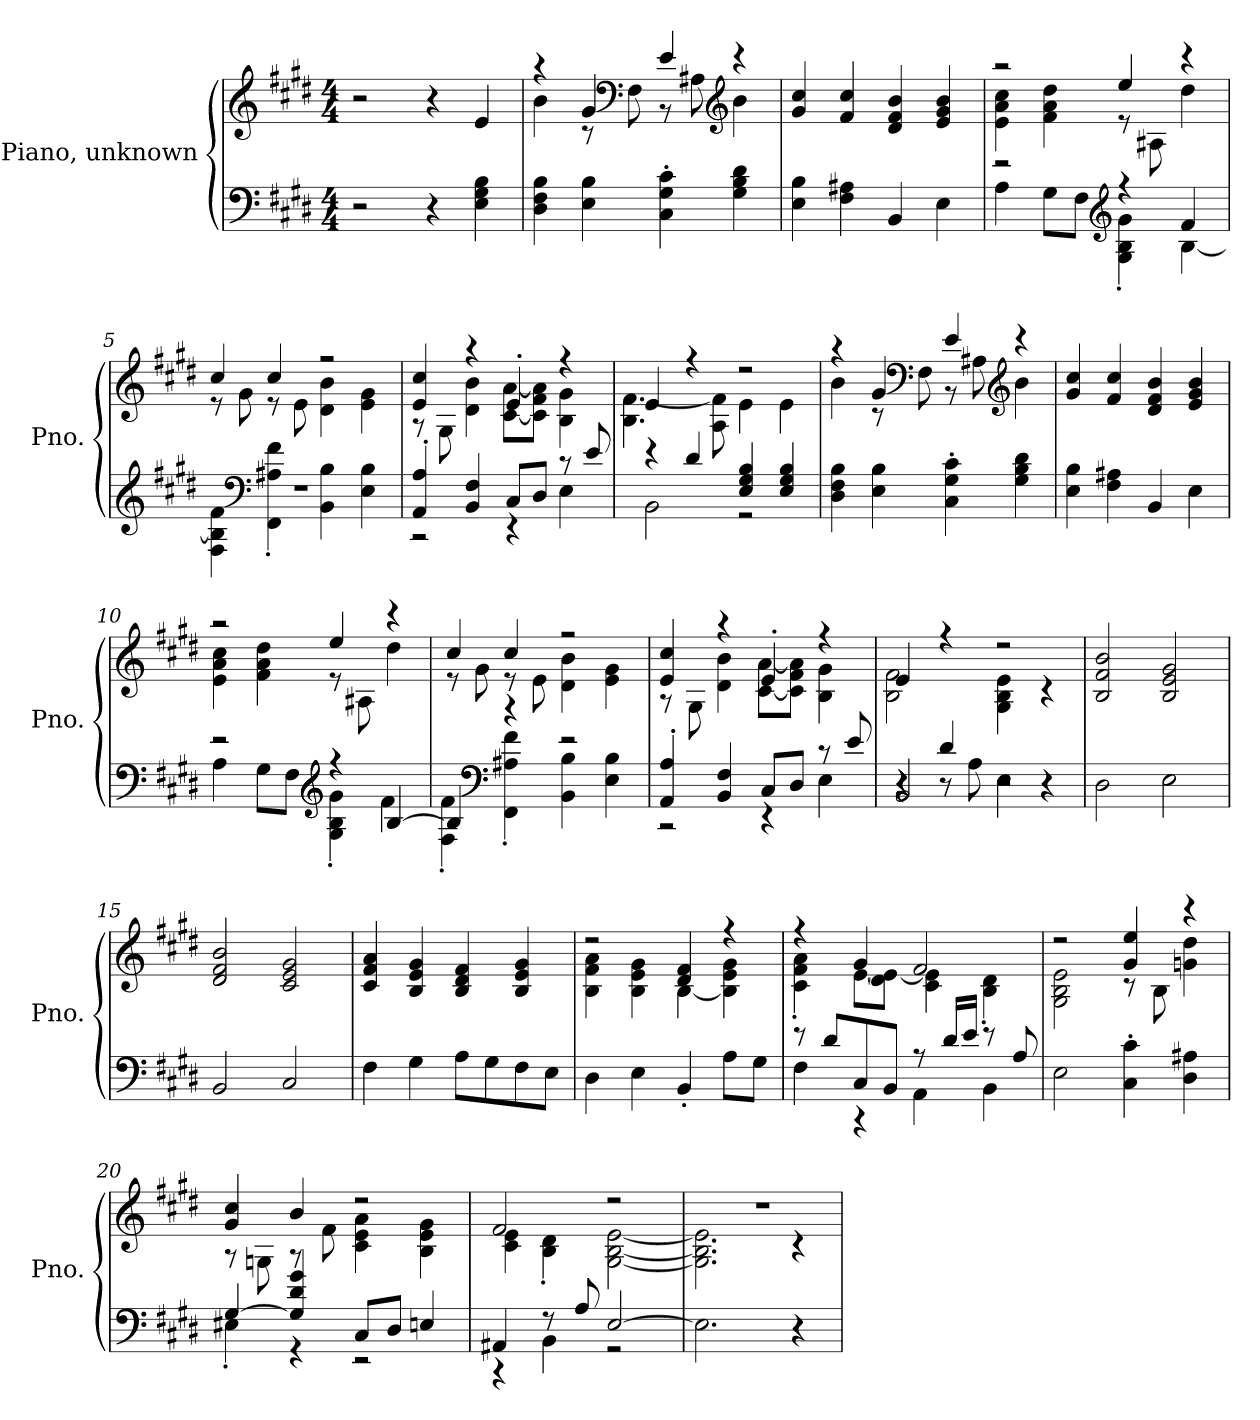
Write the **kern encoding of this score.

**kern	**kern
*part1	*part1
*staff2	*staff1
*I"Piano, unknown	*
*I'Pno.	*
*clefF4	*clefG2
*k[f#c#g#d#]	*k[f#c#g#d#]
*M4/4	*M4/4
*MM120	*MM120
=1	=1
2r	2r
4r	4r
4E\ 4G#\ 4B\	4e/
=2	=2
*	*^
4D#\ 4F#\ 4B\	4r	4b\
4E\ 4B\	4g#/	8r
*	*clefF4	*
.	.	8F#\
4C#\' 4G#\' 4c#\'	4e/	8r
.	.	8A#X\
*	*clefG2	*
4G#\ 4B\ 4d#\	4r	4b\
*	*v	*v
=3	=3
4E\ 4B\	4g#/ 4cc#/
4F#\ 4A#X\	4f#/ 4cc#/
4BB/	4d#/ 4f#/ 4b/
4E\	4e/ 4g#/ 4b/
=4	=4
*^	*^
2r	4A\	2r	4e\ 4a\ 4cc#\
.	8G#\L	.	4f#\ 4a\ 4dd#\
.	8F#\J	.	.
*clefG2	*	*	*
4r	4G#\' 4B\' 4g#\'	4ee/	8r
.	.	.	8A#X\
4f#/	[4B\	4r	4dd#\
=5	=5	=5	=5
1r	4F#\ 4B\] 4f#\	4cc#/	8r
.	.	.	8g#\
*clefF4	*	*	*
.	4FF#\' 4A#X\' 4f#\'	4cc#/	8r
.	.	.	8e\
.	4BB\ 4B\	2r	4d#\ 4b\
.	4E\ 4B\	.	4e\ 4g#\
!!LO:LB:g=z	!!
=6	=6	=6	=6
4AA/' 4A/'	2r	4e/ 4cc#/	8r
.	.	.	8G#\
4BB/ 4F#/	.	4r	4d#\ 4b\
8C#/L	4r	4e'/	[8c#\ [8a\L
8D#/J	.	.	8c#\] 8f#\ 8a\]J
8r	4E\	4r	4B\ 4g#\
8e/	.	.	.
=7	=7	=7	=7
4r	2BB\	4e/	4.B\ [4.f#\
4d#/	.	4r	.
.	.	.	8A\ 8f#\]
4E/ 4G#/ 4B/	2r	2r	4e\
4E/ 4G#/ 4B/	.	.	4e\
*v	*v	*	*
=8	=8	=8
4D#\ 4F#\ 4B\	4r	4b\
4E\ 4B\	4g#/	8r
*	*clefF4	*
.	.	8F#\
4C#\' 4G#\' 4c#\'	4e/	8r
.	.	8A#X\
*	*clefG2	*
4G#\ 4B\ 4d#\	4r	4b\
*	*v	*v
=9	=9
4E\ 4B\	4g#/ 4cc#/
4F#\ 4A#X\	4f#/ 4cc#/
4BB/	4d#/ 4f#/ 4b/
4E\	4e/ 4g#/ 4b/
!!LO:LB:g=z
=10	=10
*^	*^
2r	4A\	2r	4e\ 4a\ 4cc#\
.	8G#\L	.	4f#\ 4a\ 4dd#\
.	8F#\J	.	.
*clefG2	*	*	*
4r	4G#\' 4B\' 4g#\'	4ee/	8r
.	.	.	8A#X\
[4B/	4f#\	4r	4dd#\
=11	=11	=11	=11
4B/]	4F#\' 4f#\'	4cc#/	8r
.	.	.	8g#\
*clefF4	*	*	*
4r	4FF#\' 4A#X\' 4f#\'	4cc#/	8r
.	.	.	8e\
2r	4BB\ 4B\	2r	4d#\ 4b\
.	4E\ 4B\	.	4e\ 4g#\
=12	=12	=12	=12
4AA/' 4A/'	2r	4e/ 4cc#/	8r
.	.	.	8G#\
4BB/ 4F#/	.	4r	4d#\ 4b\
8C#/L	4r	4e'/	[8c#\ [8a\L
8D#/J	.	.	8c#\] 8f#\ 8a\]J
8r	4E\	4r	4B\ 4g#\
8e/	.	.	.
=13	=13	=13	=13
*	*^	*	*
4r	4r	2BB/	4e/	2B\ 2f#\
4d#/	8r	.	4r	.
.	8A\	.	.	.
2r	4E\	2r	2r	4G#\ 4B\ 4e\
.	4r	.	.	4r
*v	*v	*v	*	*
*	*v	*v
=14	=14
2D#\	2B/ 2f#/ 2b/
2E\	2B/ 2e/ 2g#/
=15	=15
2BB/	2d#/ 2f#/ 2b/
2C#/	2c#/ 2e/ 2g#/
!!LO:LB:g=z
=16	=16
4F#\	4c#/ 4f#/ 4a/
4G#\	4B/ 4e/ 4g#/
8A\L	4B/ 4d#/ 4f#/
8G#\	.
8F#\	4B/ 4e/ 4g#/
8E\J	.
=17	=17
*	*^
4D#\	2r	4B\ 4f#\ 4a\
4E\	.	4B\ 4e\ 4g#\
4BB'/	4d#/ 4f#/	[4B\
8A\L	4r	4B\] 4e\ 4g#\
8G#\J	.	.
=18	=18	=18
*^	*	*
8r	4F#\	4r	4c#\' 4f#\' 4a\'
8d#/L	.	.	.
8C#/	4r	4g#/	[8e\L
8BB/J	.	.	8d#\ 8e\_J
8r	4AA\	2f#/	4c#\ 4e\]
16d#/LL	.	.	.
16e/JJ	.	.	.
8r	4BB\	.	4B\' 4d#\'
8A/	.	.	.
*v	*v	*	*
=19	=19	=19
2E\	2r	2G#\ 2B\ 2e\
4C#\' 4c#\'	4g#/ 4ee/	8r
.	.	8B\
4D#\ 4A#X\	4r	4gn\ 4dd#\
=20	=20	=20
*^	*	*
[4G#/	4E#X'\	4g#/ 4cc#/	8r
.	.	.	8Gn\
4G#/] 4d#/ 4g#/	4r	4b/	8r
.	.	.	8f#\
8C#/L	2r	2r	4c#\ 4e\ 4a\
8D#/J	.	.	.
4En/	.	.	4B\ 4e\ 4g#\
!!LO:LB:g=z	!!
=21	=21	=21	=21
4AA#X/	4r	2f#/	4c#\ 4e\
8r	4BB\	.	4B\' 4d#\'
8A/	.	.	.
[2E/	2r	2r	[2G#\ [2B\ [2e\
*v	*v	*	*
=22	=22	=22
2.E\]	1r	2.G#\] 2.B\] 2.e\]
4r	.	4r
*	*v	*v
=	=
*-	*-
